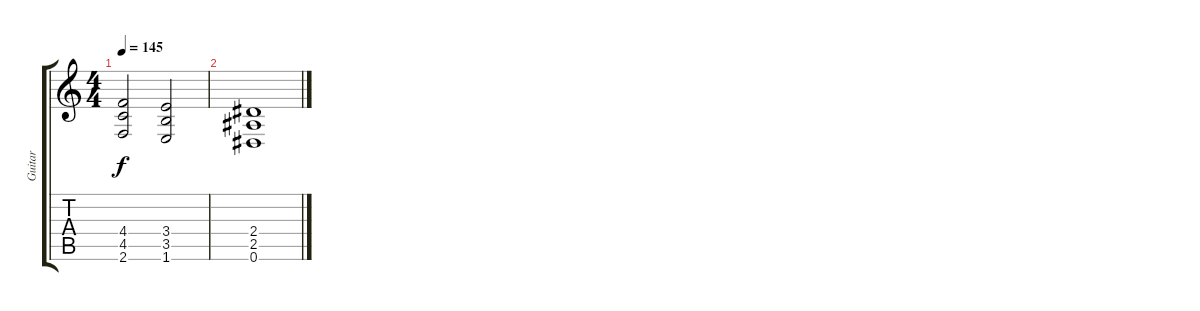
\track ("Guitar" "Guitar") {instrument distortionguitar}
\staff {score tabs}
\tuning (Eb4 Bb3 Gb3 Db3 Ab2 Eb2) {hide}
\ts (4 4)
\tempo 145
\clef g2
\ks c
(4.4 4.5 2.6).2{dy f} (3.4 3.5 1.6).2 |
(2.4 2.5 0.6).1
